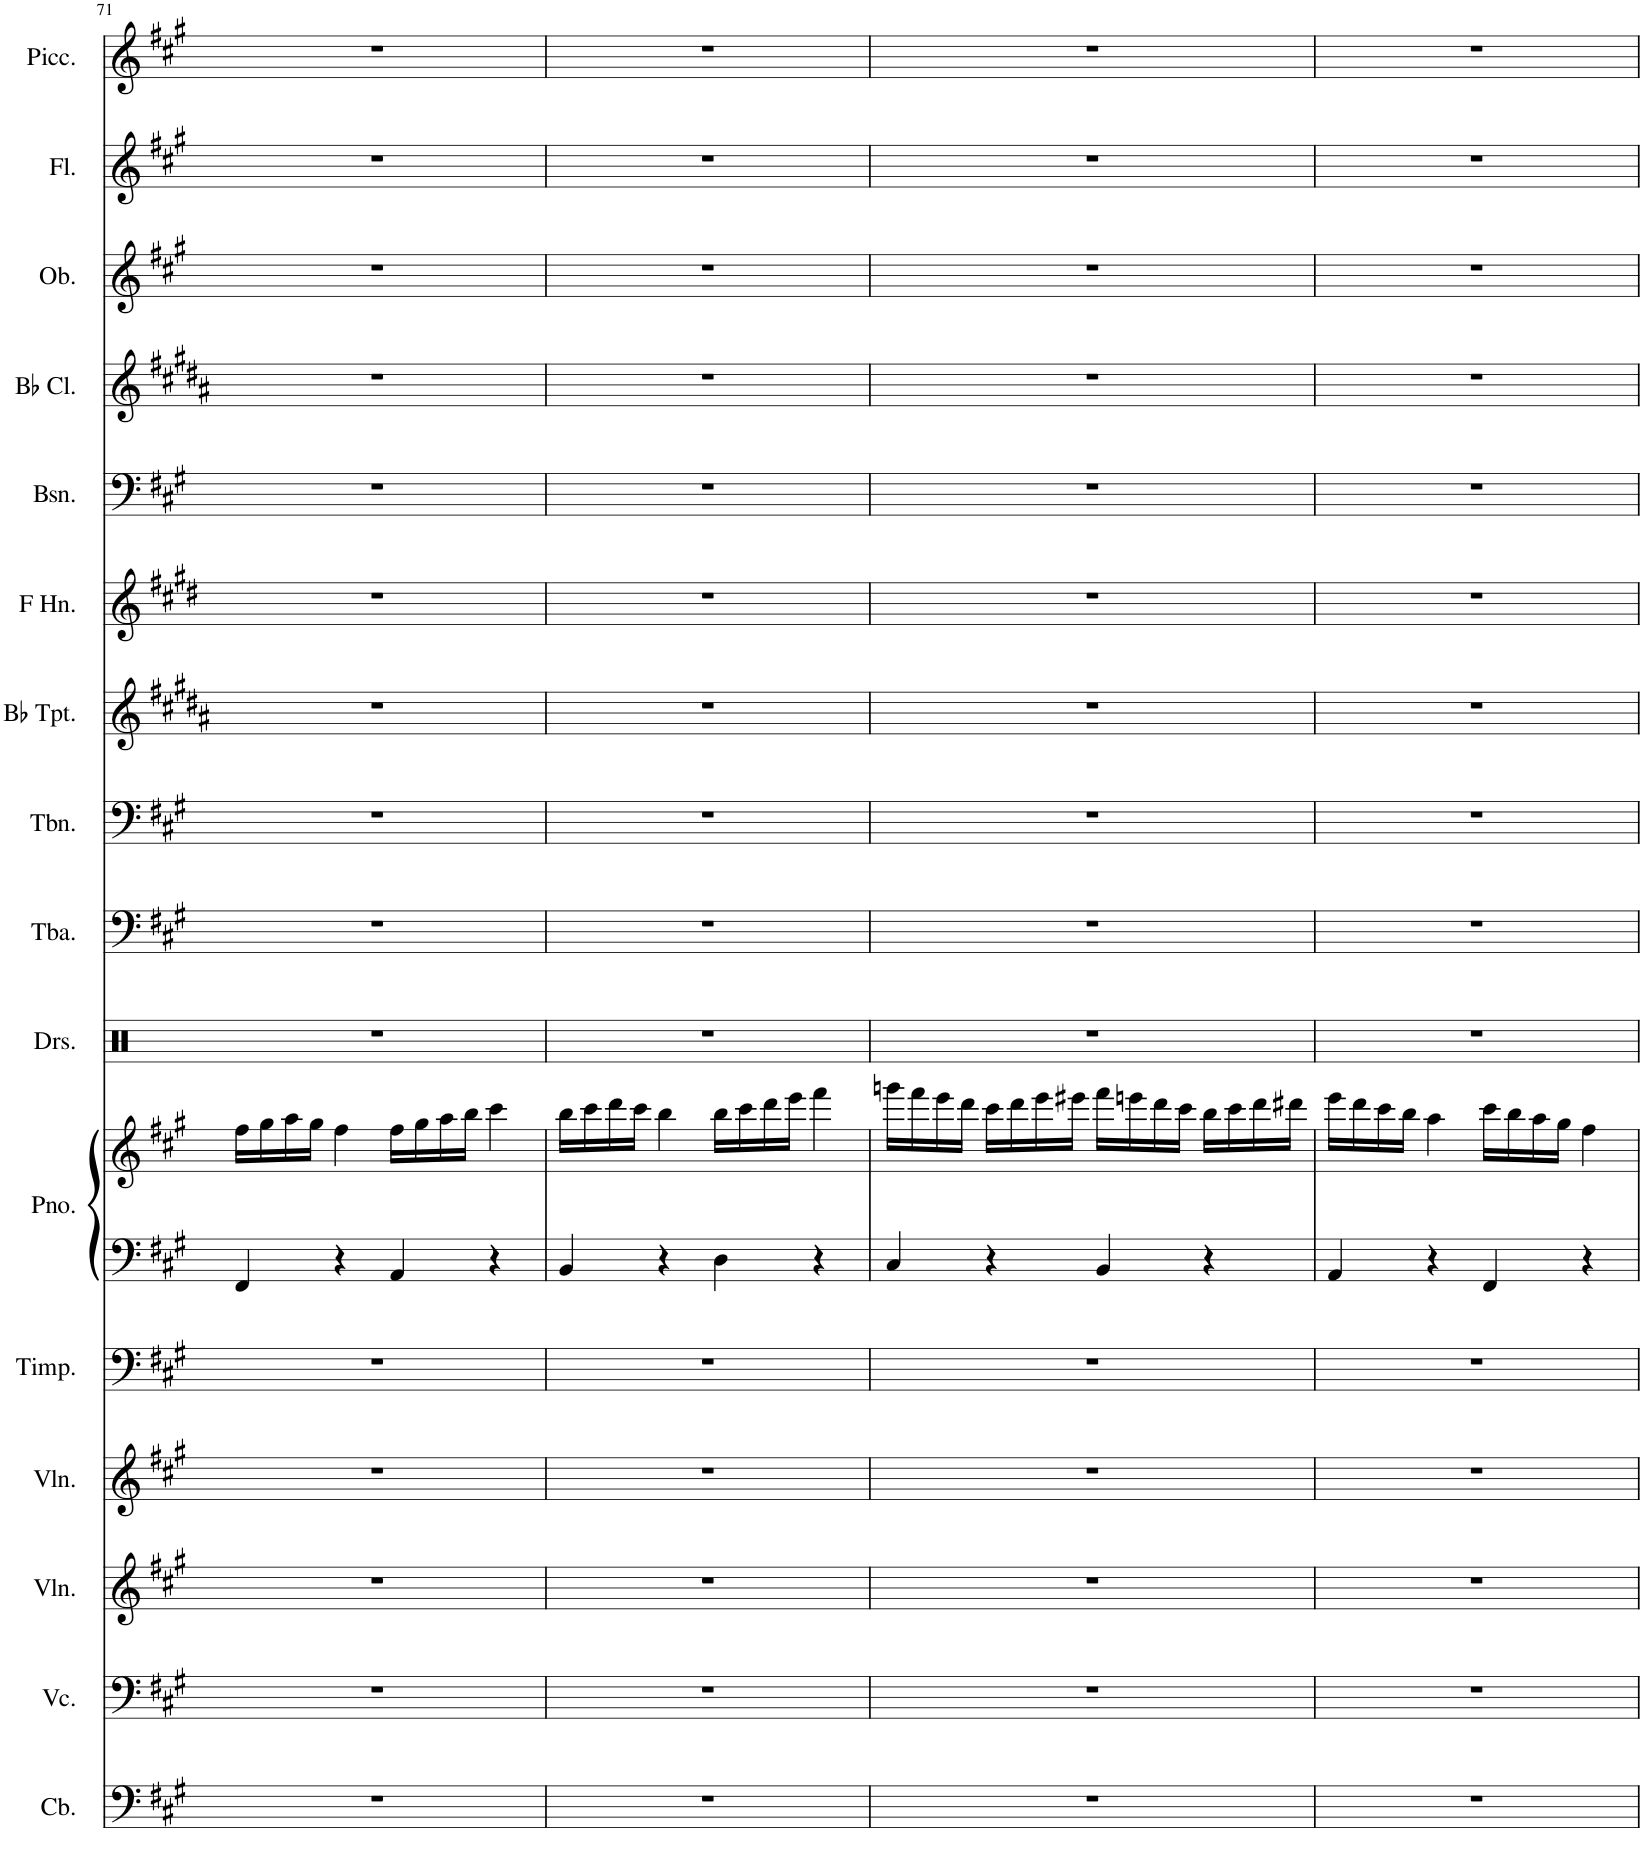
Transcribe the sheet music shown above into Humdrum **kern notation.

**kern	**kern	**kern	**kern	**kern	**kern	**kern	**kern	**kern	**kern	**kern	**kern	**kern	**kern	**kern	**kern	**kern
*part16	*part15	*part14	*part13	*part12	*part11	*part11	*part10	*part9	*part8	*part7	*part6	*part5	*part4	*part3	*part2	*part1
*staff17	*staff16	*staff15	*staff14	*staff13	*staff12	*staff11	*staff10	*staff9	*staff8	*staff7	*staff6	*staff5	*staff4	*staff3	*staff2	*staff1
*I"Contrabass	*I"Violoncello	*I"Violin	*I"Violin	*I"Timpani	*I"Piano	*	*I"Drumset	*I"Tuba	*I"Trombone	*I"Bb Trumpet	*I"Horn in F	*I"Bassoon	*I"Bb Clarinet	*I"Oboe	*I"Flute	*I"Piccolo
*I'Cb.	*I'Vc.	*I'Vln.	*I'Vln.	*I'Timp.	*I'Pno.	*	*I'Drs.	*I'Tba.	*I'Tbn.	*I'Bb Tpt.	*	*I'Bsn.	*I'Bb Cl.	*I'Ob.	*I'Fl.	*I'Picc.
!!LO:PB:g=z
*clefF4	*clefF4	*clefG2	*clefG2	*clefF4	*clefF4	*clefG2	*clefX	*clefF4	*clefF4	*clefG2	*clefG2	*clefF4	*clefG2	*clefG2	*clefG2	*clefG2
*Trd7c12	*	*	*	*	*	*	*	*	*	*Trd1c2	*Trd4c7	*	*Trd1c2	*	*	*Trd-7c-12
*k[f#c#g#]	*k[f#c#g#]	*k[f#c#g#]	*k[f#c#g#]	*k[f#c#g#]	*k[f#c#g#]	*k[f#c#g#]	*k[]	*k[f#c#g#]	*k[f#c#g#]	*k[f#c#g#d#a#]	*k[f#c#g#d#]	*k[f#c#g#]	*k[f#c#g#d#a#]	*k[f#c#g#]	*k[f#c#g#]	*k[f#c#g#]
*M4/4	*M4/4	*M4/4	*M4/4	*M4/4	*M4/4	*M4/4	*M4/4	*M4/4	*M4/4	*M4/4	*M4/4	*M4/4	*M4/4	*M4/4	*M4/4	*M4/4
=71	=71	=71	=71	=71	=71	=71	=71	=71	=71	=71	=71	=71	=71	=71	=71	=71
1r	1r	1r	1r	1r	4FF#/	16ff#\LL	1r	1r	1r	1r	1r	1r	1r	1r	1r	1r
.	.	.	.	.	.	16gg#\	.	.	.	.	.	.	.	.	.	.
.	.	.	.	.	.	16aa\	.	.	.	.	.	.	.	.	.	.
.	.	.	.	.	.	16gg#\JJ	.	.	.	.	.	.	.	.	.	.
.	.	.	.	.	4r	4ff#\	.	.	.	.	.	.	.	.	.	.
.	.	.	.	.	4AA/	16ff#\LL	.	.	.	.	.	.	.	.	.	.
.	.	.	.	.	.	16gg#\	.	.	.	.	.	.	.	.	.	.
.	.	.	.	.	.	16aa\	.	.	.	.	.	.	.	.	.	.
.	.	.	.	.	.	16bb\JJ	.	.	.	.	.	.	.	.	.	.
.	.	.	.	.	4r	4ccc#\	.	.	.	.	.	.	.	.	.	.
=72	=72	=72	=72	=72	=72	=72	=72	=72	=72	=72	=72	=72	=72	=72	=72	=72
1r	1r	1r	1r	1r	4BB/	16bb\LL	1r	1r	1r	1r	1r	1r	1r	1r	1r	1r
.	.	.	.	.	.	16ccc#\	.	.	.	.	.	.	.	.	.	.
.	.	.	.	.	.	16ddd\	.	.	.	.	.	.	.	.	.	.
.	.	.	.	.	.	16ccc#\JJ	.	.	.	.	.	.	.	.	.	.
.	.	.	.	.	4r	4bb\	.	.	.	.	.	.	.	.	.	.
.	.	.	.	.	4D\	16bb\LL	.	.	.	.	.	.	.	.	.	.
.	.	.	.	.	.	16ccc#\	.	.	.	.	.	.	.	.	.	.
.	.	.	.	.	.	16ddd\	.	.	.	.	.	.	.	.	.	.
.	.	.	.	.	.	16eee\JJ	.	.	.	.	.	.	.	.	.	.
.	.	.	.	.	4r	4fff#\	.	.	.	.	.	.	.	.	.	.
=73	=73	=73	=73	=73	=73	=73	=73	=73	=73	=73	=73	=73	=73	=73	=73	=73
1r	1r	1r	1r	1r	4C#/	16gggn\LL	1r	1r	1r	1r	1r	1r	1r	1r	1r	1r
.	.	.	.	.	.	16fff#\	.	.	.	.	.	.	.	.	.	.
.	.	.	.	.	.	16eee\	.	.	.	.	.	.	.	.	.	.
.	.	.	.	.	.	16ddd\JJ	.	.	.	.	.	.	.	.	.	.
.	.	.	.	.	4r	16ccc#\LL	.	.	.	.	.	.	.	.	.	.
.	.	.	.	.	.	16ddd\	.	.	.	.	.	.	.	.	.	.
.	.	.	.	.	.	16eee\	.	.	.	.	.	.	.	.	.	.
.	.	.	.	.	.	16eee#X\JJ	.	.	.	.	.	.	.	.	.	.
.	.	.	.	.	4BB/	16fff#\LL	.	.	.	.	.	.	.	.	.	.
.	.	.	.	.	.	16eeen\	.	.	.	.	.	.	.	.	.	.
.	.	.	.	.	.	16ddd\	.	.	.	.	.	.	.	.	.	.
.	.	.	.	.	.	16ccc#\JJ	.	.	.	.	.	.	.	.	.	.
.	.	.	.	.	4r	16bb\LL	.	.	.	.	.	.	.	.	.	.
.	.	.	.	.	.	16ccc#\	.	.	.	.	.	.	.	.	.	.
.	.	.	.	.	.	16ddd\	.	.	.	.	.	.	.	.	.	.
.	.	.	.	.	.	16ddd#X\JJ	.	.	.	.	.	.	.	.	.	.
=74	=74	=74	=74	=74	=74	=74	=74	=74	=74	=74	=74	=74	=74	=74	=74	=74
1r	1r	1r	1r	1r	4AA/	16eee\LL	1r	1r	1r	1r	1r	1r	1r	1r	1r	1r
.	.	.	.	.	.	16ddd\	.	.	.	.	.	.	.	.	.	.
.	.	.	.	.	.	16ccc#\	.	.	.	.	.	.	.	.	.	.
.	.	.	.	.	.	16bb\JJ	.	.	.	.	.	.	.	.	.	.
.	.	.	.	.	4r	4aa\	.	.	.	.	.	.	.	.	.	.
.	.	.	.	.	4FF#/	16ccc#\LL	.	.	.	.	.	.	.	.	.	.
.	.	.	.	.	.	16bb\	.	.	.	.	.	.	.	.	.	.
.	.	.	.	.	.	16aa\	.	.	.	.	.	.	.	.	.	.
.	.	.	.	.	.	16gg#\JJ	.	.	.	.	.	.	.	.	.	.
.	.	.	.	.	4r	4ff#\	.	.	.	.	.	.	.	.	.	.
=	=	=	=	=	=	=	=	=	=	=	=	=	=	=	=	=
*-	*-	*-	*-	*-	*-	*-	*-	*-	*-	*-	*-	*-	*-	*-	*-	*-
